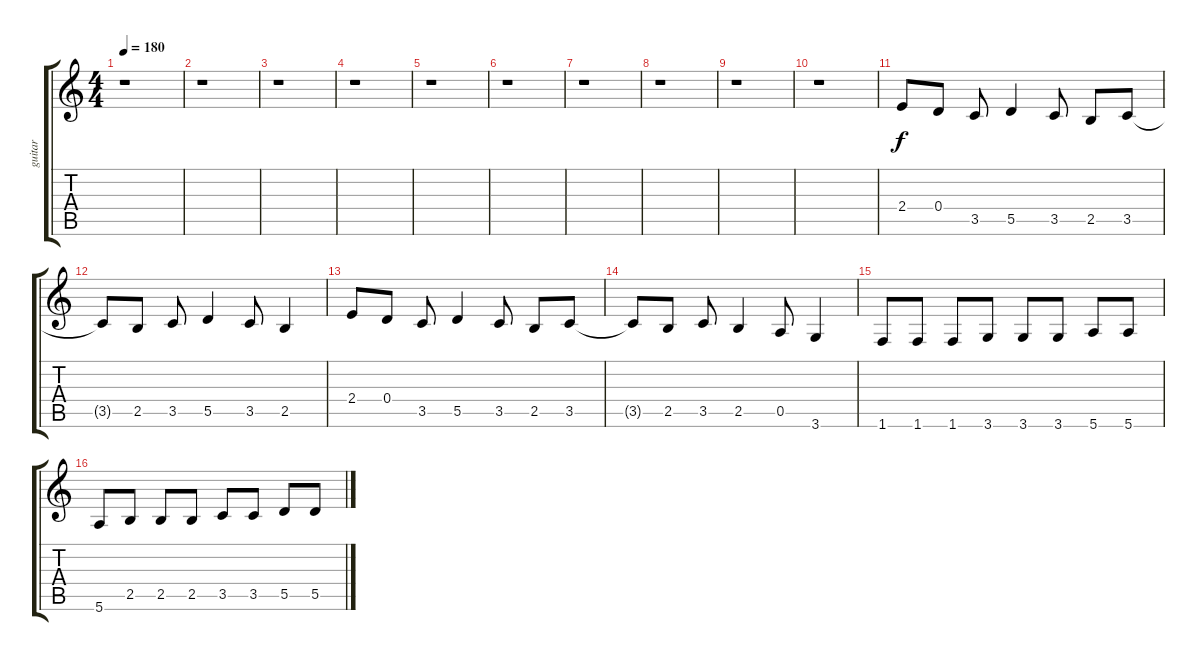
\track ("guitar" "guitar") {instrument distortionguitar}
\staff {score tabs}
\tuning (E4 B3 G3 D3 A2 E2) {hide}
\ts (4 4)
\tempo 180
\clef g2
\ks c
r.1{dy f} |
r.1 |
r.1 |
r.1 |
r.1 |
r.1 |
r.1 |
r.1 |
r.1 |
r.1 |
2.4.8 0.4.8 3.5.8 5.5.4 3.5.8 2.5.8 3.5.8 |
3.5{t}.8 2.5.8 3.5.8 5.5.4 3.5.8 2.5.4 |
2.4.8 0.4.8 3.5.8 5.5.4 3.5.8 2.5.8 3.5.8 |
3.5{t}.8 2.5.8 3.5.8 2.5.4 0.5.8 3.6.4 |
1.6.8 1.6.8 1.6.8 3.6.8 3.6.8 3.6.8 5.6.8 5.6.8 |
5.6.8 2.5.8 2.5.8 2.5.8 3.5.8 3.5.8 5.5.8 5.5.8
